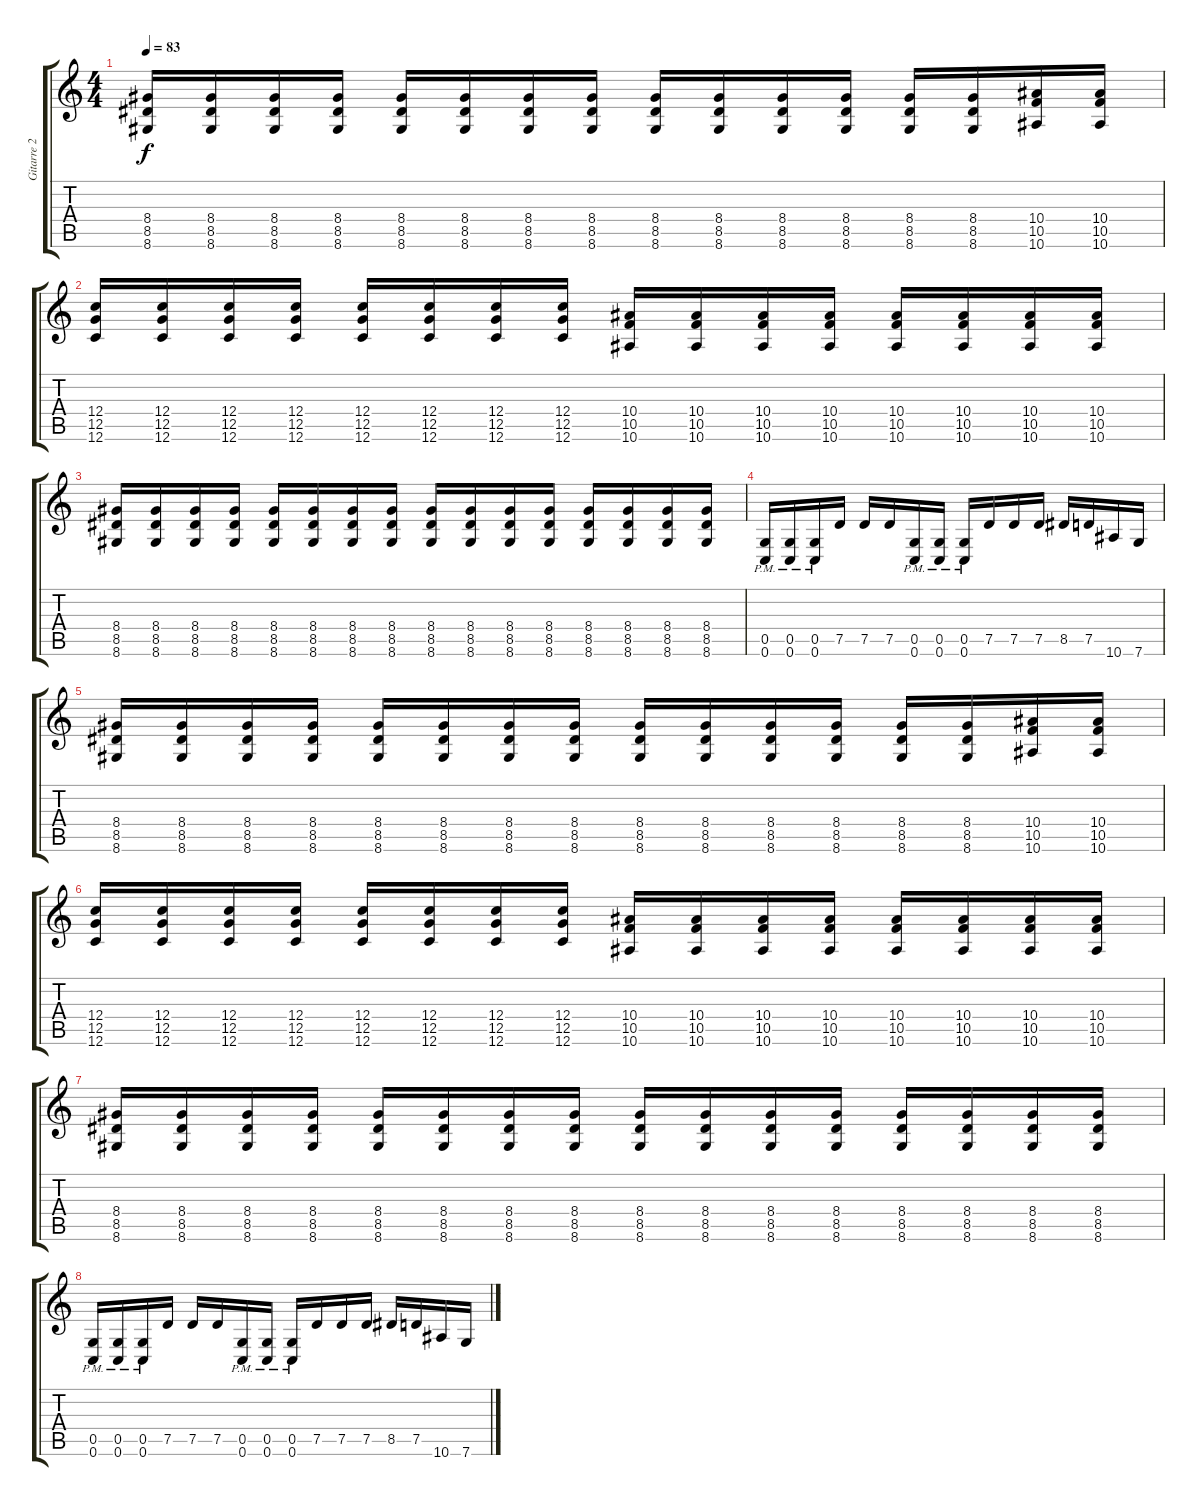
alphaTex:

\track ("Gitarre 2" "Gitarre 2") {instrument distortionguitar}
\staff {score tabs}
\tuning (D4 A3 F3 C3 G2 C2) {hide}
\ts (4 4)
\tempo 83
\clef g2
\ks c
(8.4 8.5 8.6).16{dy f} (8.4 8.5 8.6).16 (8.4 8.5 8.6).16 (8.4 8.5 8.6).16 (8.4 8.5 8.6).16 (8.4 8.5 8.6).16 (8.4 8.5 8.6).16 (8.4 8.5 8.6).16 (8.4 8.5 8.6).16 (8.4 8.5 8.6).16 (8.4 8.5 8.6).16 (8.4 8.5 8.6).16 (8.4 8.5 8.6).16 (8.4 8.5 8.6).16 (10.4 10.5 10.6).16 (10.4 10.5 10.6).16 |
(12.4 12.5 12.6).16 (12.4 12.5 12.6).16 (12.4 12.5 12.6).16 (12.4 12.5 12.6).16 (12.4 12.5 12.6).16 (12.4 12.5 12.6).16 (12.4 12.5 12.6).16 (12.4 12.5 12.6).16 (10.4 10.5 10.6).16 (10.4 10.5 10.6).16 (10.4 10.5 10.6).16 (10.4 10.5 10.6).16 (10.4 10.5 10.6).16 (10.4 10.5 10.6).16 (10.4 10.5 10.6).16 (10.4 10.5 10.6).16 |
(8.4 8.5 8.6).16 (8.4 8.5 8.6).16 (8.4 8.5 8.6).16 (8.4 8.5 8.6).16 (8.4 8.5 8.6).16 (8.4 8.5 8.6).16 (8.4 8.5 8.6).16 (8.4 8.5 8.6).16 (8.4 8.5 8.6).16 (8.4 8.5 8.6).16 (8.4 8.5 8.6).16 (8.4 8.5 8.6).16 (8.4 8.5 8.6).16 (8.4 8.5 8.6).16 (8.4 8.5 8.6).16 (8.4 8.5 8.6).16 |
(0.5{pm} 0.6{pm}).16 (0.5{pm} 0.6{pm}).16 (0.5{pm} 0.6{pm}).16 7.5.16 7.5.16 7.5.16 (0.5{pm} 0.6{pm}).16 (0.5{pm} 0.6{pm}).16 (0.5{pm} 0.6{pm}).16 7.5.16 7.5.16 7.5.16 8.5.16 7.5.16 10.6.16 7.6.16 |
(8.4 8.5 8.6).16 (8.4 8.5 8.6).16 (8.4 8.5 8.6).16 (8.4 8.5 8.6).16 (8.4 8.5 8.6).16 (8.4 8.5 8.6).16 (8.4 8.5 8.6).16 (8.4 8.5 8.6).16 (8.4 8.5 8.6).16 (8.4 8.5 8.6).16 (8.4 8.5 8.6).16 (8.4 8.5 8.6).16 (8.4 8.5 8.6).16 (8.4 8.5 8.6).16 (10.4 10.5 10.6).16 (10.4 10.5 10.6).16 |
(12.4 12.5 12.6).16 (12.4 12.5 12.6).16 (12.4 12.5 12.6).16 (12.4 12.5 12.6).16 (12.4 12.5 12.6).16 (12.4 12.5 12.6).16 (12.4 12.5 12.6).16 (12.4 12.5 12.6).16 (10.4 10.5 10.6).16 (10.4 10.5 10.6).16 (10.4 10.5 10.6).16 (10.4 10.5 10.6).16 (10.4 10.5 10.6).16 (10.4 10.5 10.6).16 (10.4 10.5 10.6).16 (10.4 10.5 10.6).16 |
(8.4 8.5 8.6).16 (8.4 8.5 8.6).16 (8.4 8.5 8.6).16 (8.4 8.5 8.6).16 (8.4 8.5 8.6).16 (8.4 8.5 8.6).16 (8.4 8.5 8.6).16 (8.4 8.5 8.6).16 (8.4 8.5 8.6).16 (8.4 8.5 8.6).16 (8.4 8.5 8.6).16 (8.4 8.5 8.6).16 (8.4 8.5 8.6).16 (8.4 8.5 8.6).16 (8.4 8.5 8.6).16 (8.4 8.5 8.6).16 |
(0.5{pm} 0.6{pm}).16 (0.5{pm} 0.6{pm}).16 (0.5{pm} 0.6{pm}).16 7.5.16 7.5.16 7.5.16 (0.5{pm} 0.6{pm}).16 (0.5{pm} 0.6{pm}).16 (0.5{pm} 0.6{pm}).16 7.5.16 7.5.16 7.5.16 8.5.16 7.5.16 10.6.16 7.6.16
